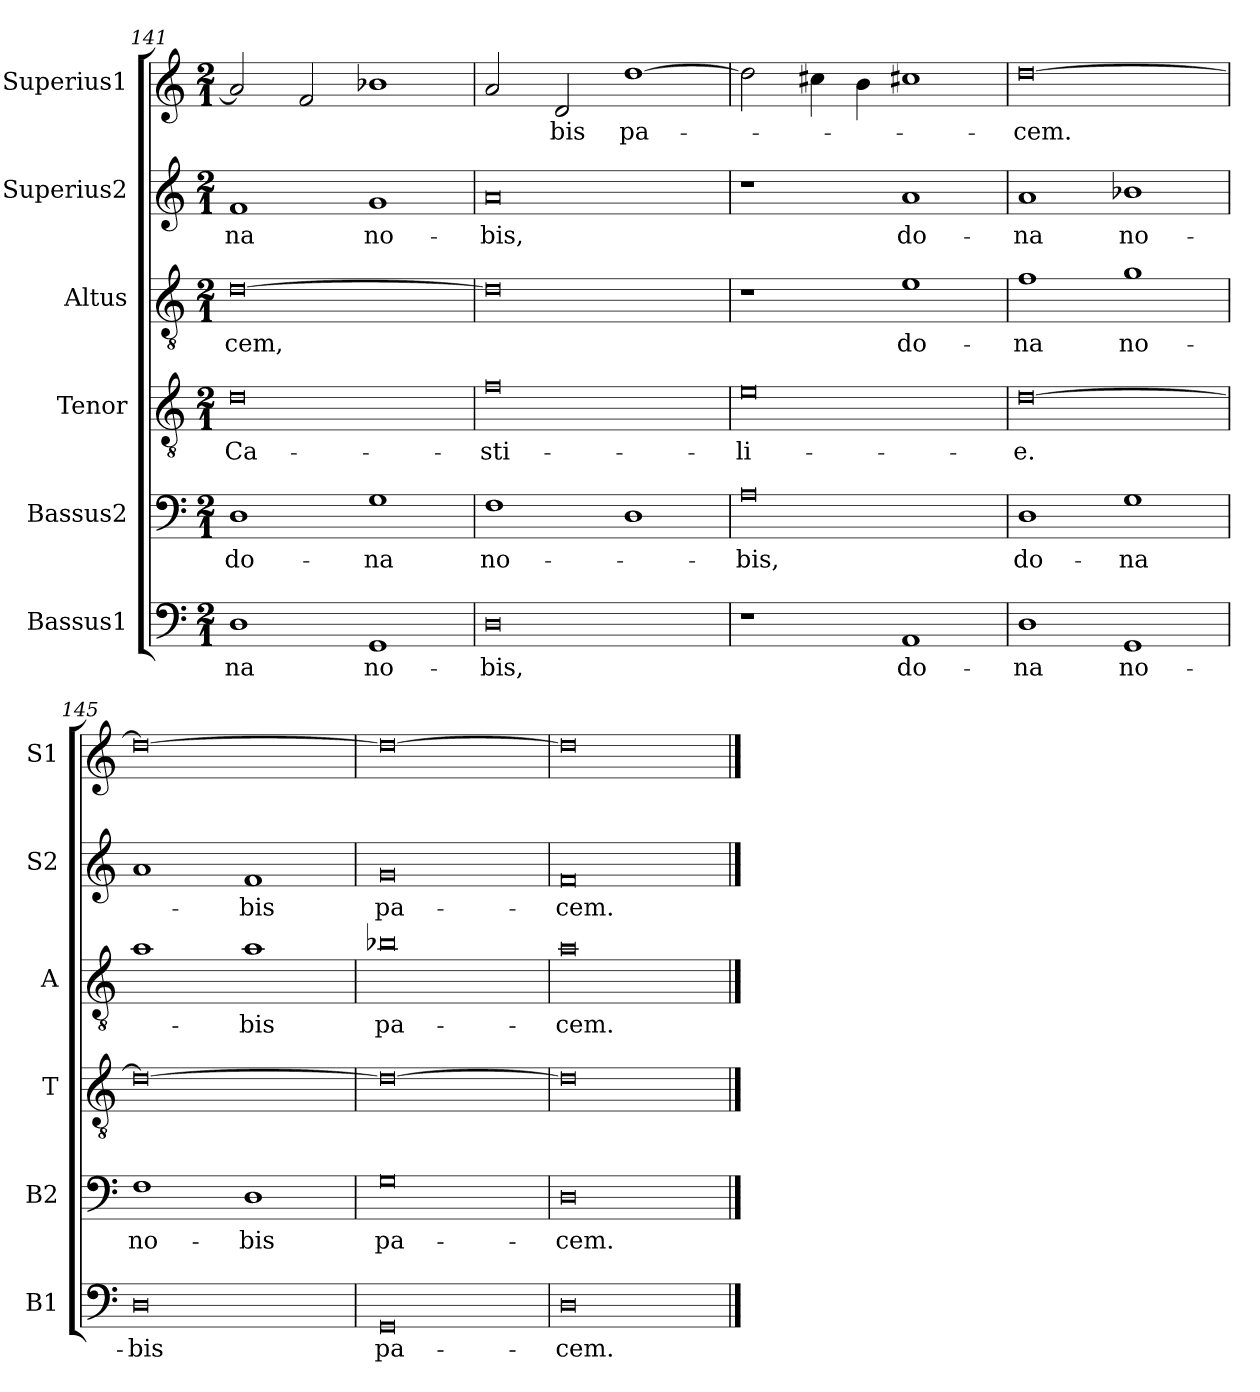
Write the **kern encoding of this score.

**kern	**text	**kern	**text	**kern	**text	**kern	**text	**kern	**text	**kern	**text
*part6	*part6	*part5	*part5	*part4	*part4	*part3	*part3	*part2	*part2	*part1	*part1
*staff6	*staff6	*staff5	*staff5	*staff4	*staff4	*staff3	*staff3	*staff2	*staff2	*staff1	*staff1
*I"Bassus1	*	*I"Bassus2	*	*I"Tenor	*	*I"Altus	*	*I"Superius2	*	*I"Superius1	*
*I'B1	*	*I'B2	*	*I'T	*	*I'A	*	*I'S2	*	*I'S1	*
*clefF4	*	*clefF4	*	*clefGv2	*	*clefGv2	*	*clefG2	*	*clefG2	*
*k[]	*	*k[]	*	*k[]	*	*k[]	*	*k[]	*	*k[]	*
*M2/1	*	*M2/1	*	*M2/1	*	*M2/1	*	*M2/1	*	*M2/1	*
=141	=141	=141	=141	=141	=141	=141	=141	=141	=141	=141	=141
1D	-na	1D	do-	0d	Ca-	[0d	-cem,	1f	-na	2a/]	.
.	.	.	.	.	.	.	.	.	.	2f/	.
1GG	no-	1G	-na	.	.	.	.	1g	no-	1b-X	.
=142	=142	=142	=142	=142	=142	=142	=142	=142	=142	=142	=142
0D	-bis,	1F	no-	0f	-sti-	0d]	.	0a	-bis,	2a/	.
.	.	.	.	.	.	.	.	.	.	2d/	-bis
.	.	1D	.	.	.	.	.	.	.	[1dd	pa-
=143	=143	=143	=143	=143	=143	=143	=143	=143	=143	=143	=143
1r	.	0A	-bis,	0e	-li-	1r	.	1r	.	2dd\]	.
.	.	.	.	.	.	.	.	.	.	4cc#X\	.
.	.	.	.	.	.	.	.	.	.	4b\	.
1AA	do-	.	.	.	.	1e	do-	1a	do-	1cc#X	.
=144	=144	=144	=144	=144	=144	=144	=144	=144	=144	=144	=144
1D	-na	1D	do-	[0d	-e.	1f	-na	1a	-na	[0dd	-cem.
1GG	no-	1G	-na	.	.	1g	no-	1b-X	no-	.	.
=145	=145	=145	=145	=145	=145	=145	=145	=145	=145	=145	=145
0D	-bis	1F	no-	0d_	.	1a	.	1a	.	0dd_	.
.	.	1D	-bis	.	.	1a	-bis	1f	-bis	.	.
=146	=146	=146	=146	=146	=146	=146	=146	=146	=146	=146	=146
0GG	pa-	0G	pa-	0d_	.	0b-X	pa-	0g	pa-	0dd_	.
=147	=147	=147	=147	=147	=147	=147	=147	=147	=147	=147	=147
0D	-cem.	0D	-cem.	0d]	.	0a	-cem.	0f	-cem.	0dd]	.
==	==	==	==	==	==	==	==	==	==	==	==
*-	*-	*-	*-	*-	*-	*-	*-	*-	*-	*-	*-
